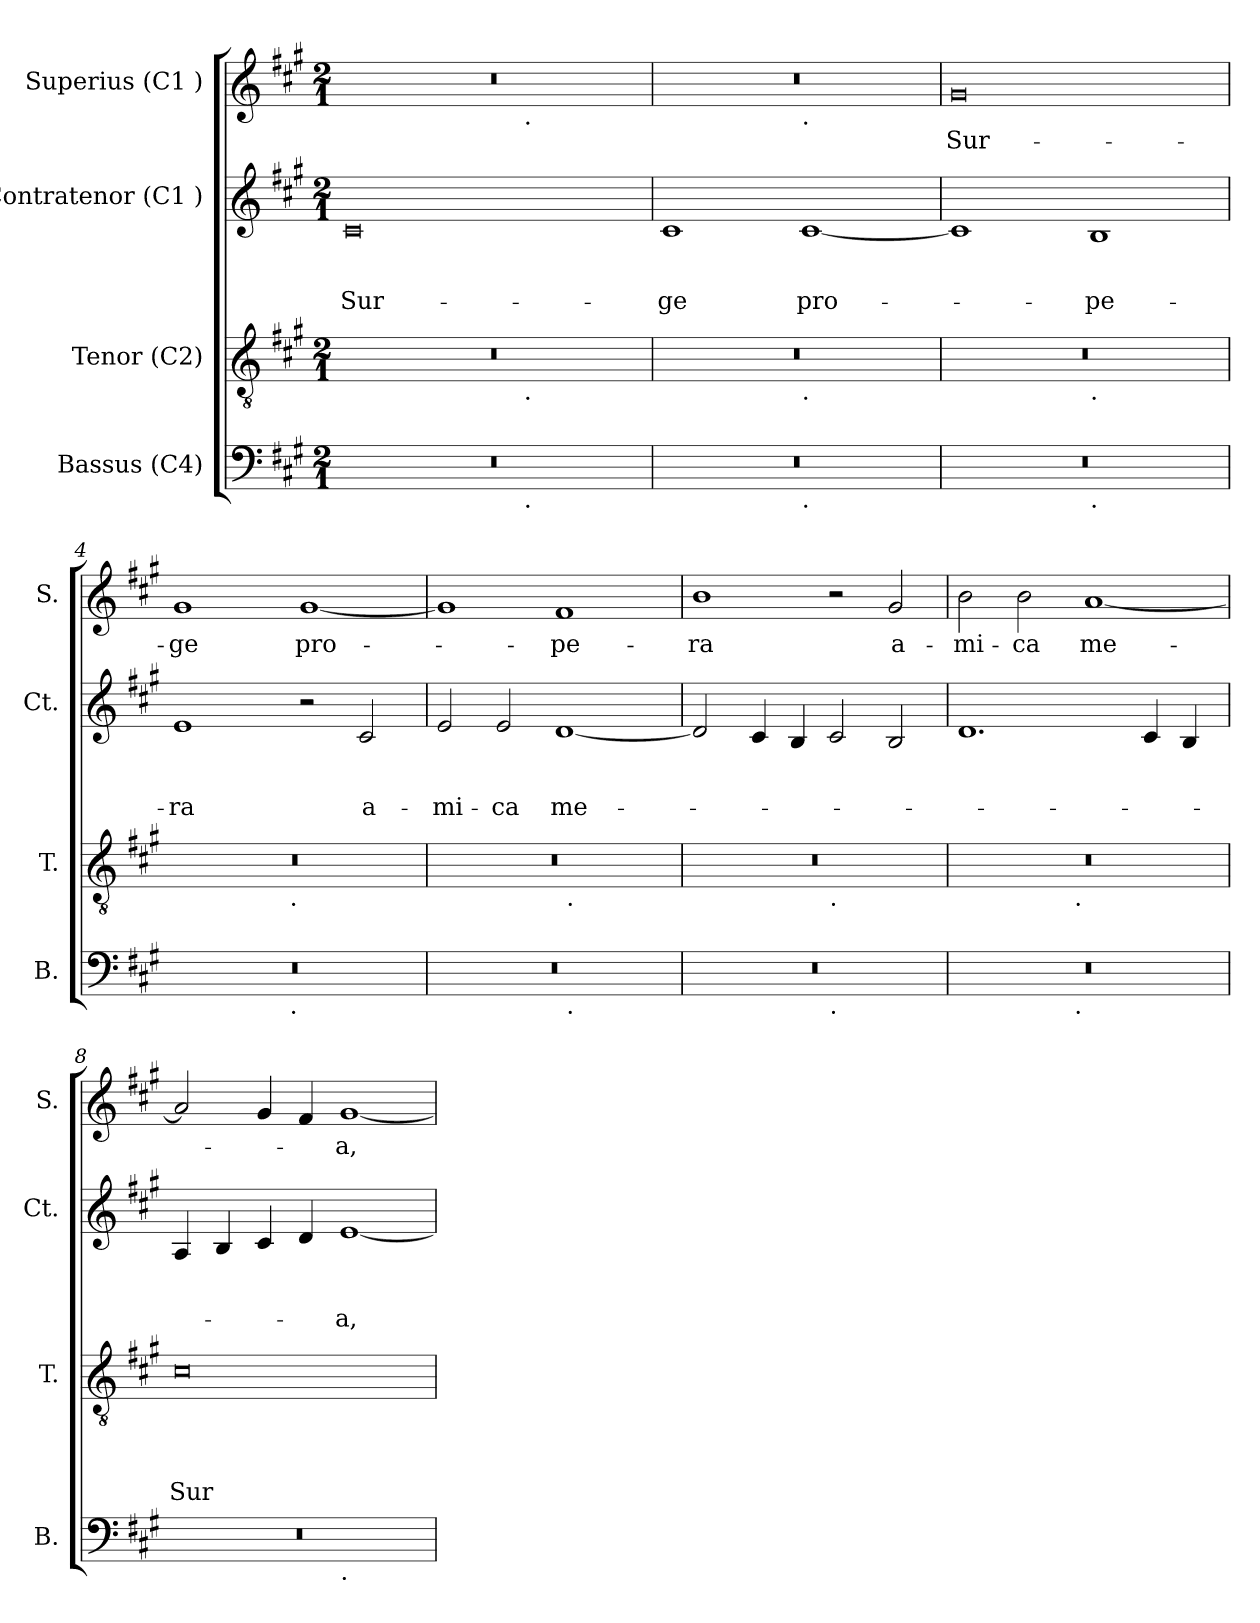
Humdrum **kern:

**kern	**kern	**text	**text	**text	**text	**kern	**text	**text	**text	**kern	**text
*part4	*part3	*part3	*part3	*part3	*part3	*part2	*part2	*part2	*part2	*part1	*part1
*staff4	*staff3	*staff3	*staff3	*staff3	*staff3	*staff2	*staff2	*staff2	*staff2	*staff1	*staff1
*I"Bassus (C4)	*I"Tenor (C2)	*	*	*	*	*I"Contratenor (C1 )	*	*	*	*I"Superius (C1 )	*
*I'B.	*I'T.	*	*	*	*	*I'Ct.	*	*	*	*I'S.	*
*clefF4	*clefGv2	*	*	*	*	*clefG2	*	*	*	*clefG2	*
*k[f#c#g#]	*k[f#c#g#]	*	*	*	*	*k[f#c#g#]	*	*	*	*k[f#c#g#]	*
*A:	*A:	*	*	*	*	*A:	*	*	*	*A:	*
*M2/1	*M2/1	*	*	*	*	*M2/1	*	*	*	*M2/1	*
=1	=1	=1	=1	=1	=1	=1	=1	=1	=1	=1	=1
!	!	!	!	!	!	!	!	!	!LO:LY:b	!	!
*^	*^	*	*	*	*	*	*	*	*	*^	*
0r	1ryy	0r	1ryy	.	.	.	.	0c#	.	.	Sur-	0r	1ryy	.
.	8ryy	.	8ryy	.	.	.	.	.	.	.	.	.	8ryy	.
!	!	!	!	!	!	!	!	!	!	!	!	!	!LO:TX:b:t=.	!
!	!	!	!LO:TX:b:t=.	!	!	!	!	!	!	!	!	!	!	!
!	!LO:TX:b:t=.	!	!	!	!	!	!	!	!	!	!	!	!	!
.	2..ryy	.	2..ryy	.	.	.	.	.	.	.	.	.	2..ryy	.
=2	=2	=2	=2	=2	=2	=2	=2	=2	=2	=2	=2	=2	=2	=2
!	!	!	!	!	!	!	!	!	!	!	!LO:LY:b	!	!	!
0r	1ryy	0r	1ryy	.	.	.	.	1c#	.	.	-ge	0r	1ryy	.
!	!	!	!	!	!	!	!	!	!	!	!	!	!LO:TX:b:t=.	!
!	!	!	!LO:TX:b:t=.	!	!	!	!	!	!	!	!	!	!	!
!	!LO:TX:b:t=.	!	!	!	!	!	!	!	!	!	!	!	!	!
!	!	!	!	!	!	!	!	!	!	!	!LO:LY:b	!	!	!
.	1ryy	.	1ryy	.	.	.	.	[<1c#	.	.	pro-	.	1ryy	.
=3	=3	=3	=3	=3	=3	=3	=3	=3	=3	=3	=3	=3	=3	=3
!	!	!	!	!	!	!	!	!	!	!	!	!	!	!LO:LY:b
*	*	*	*	*	*	*	*	*	*	*	*	*v	*v	*
0r	1ryy	0r	1ryy	.	.	.	.	1c#]	.	.	.	0g#	Sur-
!	!	!	!LO:TX:b:t=.	!	!	!	!	!	!	!	!	!	!
!	!LO:TX:b:t=.	!	!	!	!	!	!	!	!	!	!	!	!
!	!	!	!	!	!	!	!	!	!	!	!LO:LY:b	!	!
.	1ryy	.	1ryy	.	.	.	.	1B	.	.	-pe-	.	.
=4	=4	=4	=4	=4	=4	=4	=4	=4	=4	=4	=4	=4	=4
!	!	!	!	!	!	!	!	!	!	!	!LO:LY:b	!	!LO:LY:b
0r	2ryy	0r	2ryy	.	.	.	.	1e	.	.	-ra	1g#	-ge
.	4...ryy	.	4...ryy	.	.	.	.	.	.	.	.	.	.
!	!	!	!LO:TX:b:t=.	!	!	!	!	!	!	!	!	!	!
!	!LO:TX:b:t=.	!	!	!	!	!	!	!	!	!	!	!	!
.	1ryy	.	1ryy	.	.	.	.	.	.	.	.	.	.
!	!	!	!	!	!	!	!	!	!	!	!	!	!LO:LY:b
.	.	.	.	.	.	.	.	2r	.	.	.	[<1g#	pro-
!	!	!	!	!	!	!	!	!	!	!	!LO:LY:b	!	!
.	.	.	.	.	.	.	.	2c#/	.	.	a-	.	.
.	32ryy	.	32ryy	.	.	.	.	.	.	.	.	.	.
!!LO:LB:g=z
=5	=5	=5	=5	=5	=5	=5	=5	=5	=5	=5	=5	=5	=5
!	!	!	!	!	!	!	!	!	!	!	!LO:LY:b	!	!
0r	1ryy	0r	1ryy	.	.	.	.	2e/	.	.	-mi-	1g#]	.
!	!	!	!	!	!	!	!	!	!	!	!LO:LY:b	!	!
.	.	.	.	.	.	.	.	2e/	.	.	-ca	.	.
!	!	!	!	!	!	!	!	!	!	!	!LO:LY:b	!	!LO:LY:b
.	32ryy	.	32ryy	.	.	.	.	[<1d	.	.	me-	1f#	-pe-
!	!	!	!LO:TX:b:t=.	!	!	!	!	!	!	!	!	!	!
!	!LO:TX:b:t=.	!	!	!	!	!	!	!	!	!	!	!	!
.	2ryy	.	2ryy	.	.	.	.	.	.	.	.	.	.
.	4...ryy	.	4...ryy	.	.	.	.	.	.	.	.	.	.
=6	=6	=6	=6	=6	=6	=6	=6	=6	=6	=6	=6	=6	=6
!	!	!	!	!	!	!	!	!	!	!	!	!	!LO:LY:b
0r	1ryy	0r	1ryy	.	.	.	.	2d/]	.	.	.	1b	-ra
.	.	.	.	.	.	.	.	4c#/	.	.	.	.	.
.	.	.	.	.	.	.	.	4B/	.	.	.	.	.
!	!	!	!LO:TX:b:t=.	!	!	!	!	!	!	!	!	!	!
!	!LO:TX:b:t=.	!	!	!	!	!	!	!	!	!	!	!	!
.	1ryy	.	1ryy	.	.	.	.	2c#/	.	.	.	2r	.
!	!	!	!	!	!	!	!	!	!	!	!	!	!LO:LY:b
.	.	.	.	.	.	.	.	2B/	.	.	.	2g#/	a-
=7	=7	=7	=7	=7	=7	=7	=7	=7	=7	=7	=7	=7	=7
!	!	!	!	!	!	!	!	!	!	!	!	!	!LO:LY:b
0r	2ryy	0r	2ryy	.	.	.	.	1.d	.	.	.	2b\	-mi-
!	!	!	!	!	!	!	!	!	!	!	!	!	!LO:LY:b
.	4...ryy	.	4...ryy	.	.	.	.	.	.	.	.	2b\	-ca
!	!	!	!LO:TX:b:t=.	!	!	!	!	!	!	!	!	!	!
!	!LO:TX:b:t=.	!	!	!	!	!	!	!	!	!	!	!	!
.	1ryy	.	1ryy	.	.	.	.	.	.	.	.	.	.
!	!	!	!	!	!	!	!	!	!	!	!	!	!LO:LY:b
.	.	.	.	.	.	.	.	.	.	.	.	[<1a	me-
.	.	.	.	.	.	.	.	4c#/	.	.	.	.	.
.	.	.	.	.	.	.	.	4B/	.	.	.	.	.
.	32ryy	.	32ryy	.	.	.	.	.	.	.	.	.	.
=8	=8	=8	=8	=8	=8	=8	=8	=8	=8	=8	=8	=8	=8
!	!	!	!	!	!	!	!LO:LY:b	!	!	!	!	!	!
*	*	*v	*v	*	*	*	*	*	*	*	*	*	*
0r	1ryy	0c#	.	.	.	Sur-	4A/	.	.	.	2a/]	.
.	.	.	.	.	.	.	4B/	.	.	.	.	.
.	.	.	.	.	.	.	4c#/	.	.	.	4g#/	.
.	.	.	.	.	.	.	4d/	.	.	.	4f#/	.
!	!LO:TX:b:t=.	!	!	!	!	!	!	!	!	!	!	!
!	!	!	!	!	!	!	!	!	!	!LO:LY:b	!	!LO:LY:b
.	1ryy	.	.	.	.	.	[<1e	.	.	-a,	[<1g#	-a,
*v	*v	*	*	*	*	*	*	*	*	*	*	*
=	=	=	=	=	=	=	=	=	=	=	=
*-	*-	*-	*-	*-	*-	*-	*-	*-	*-	*-	*-
